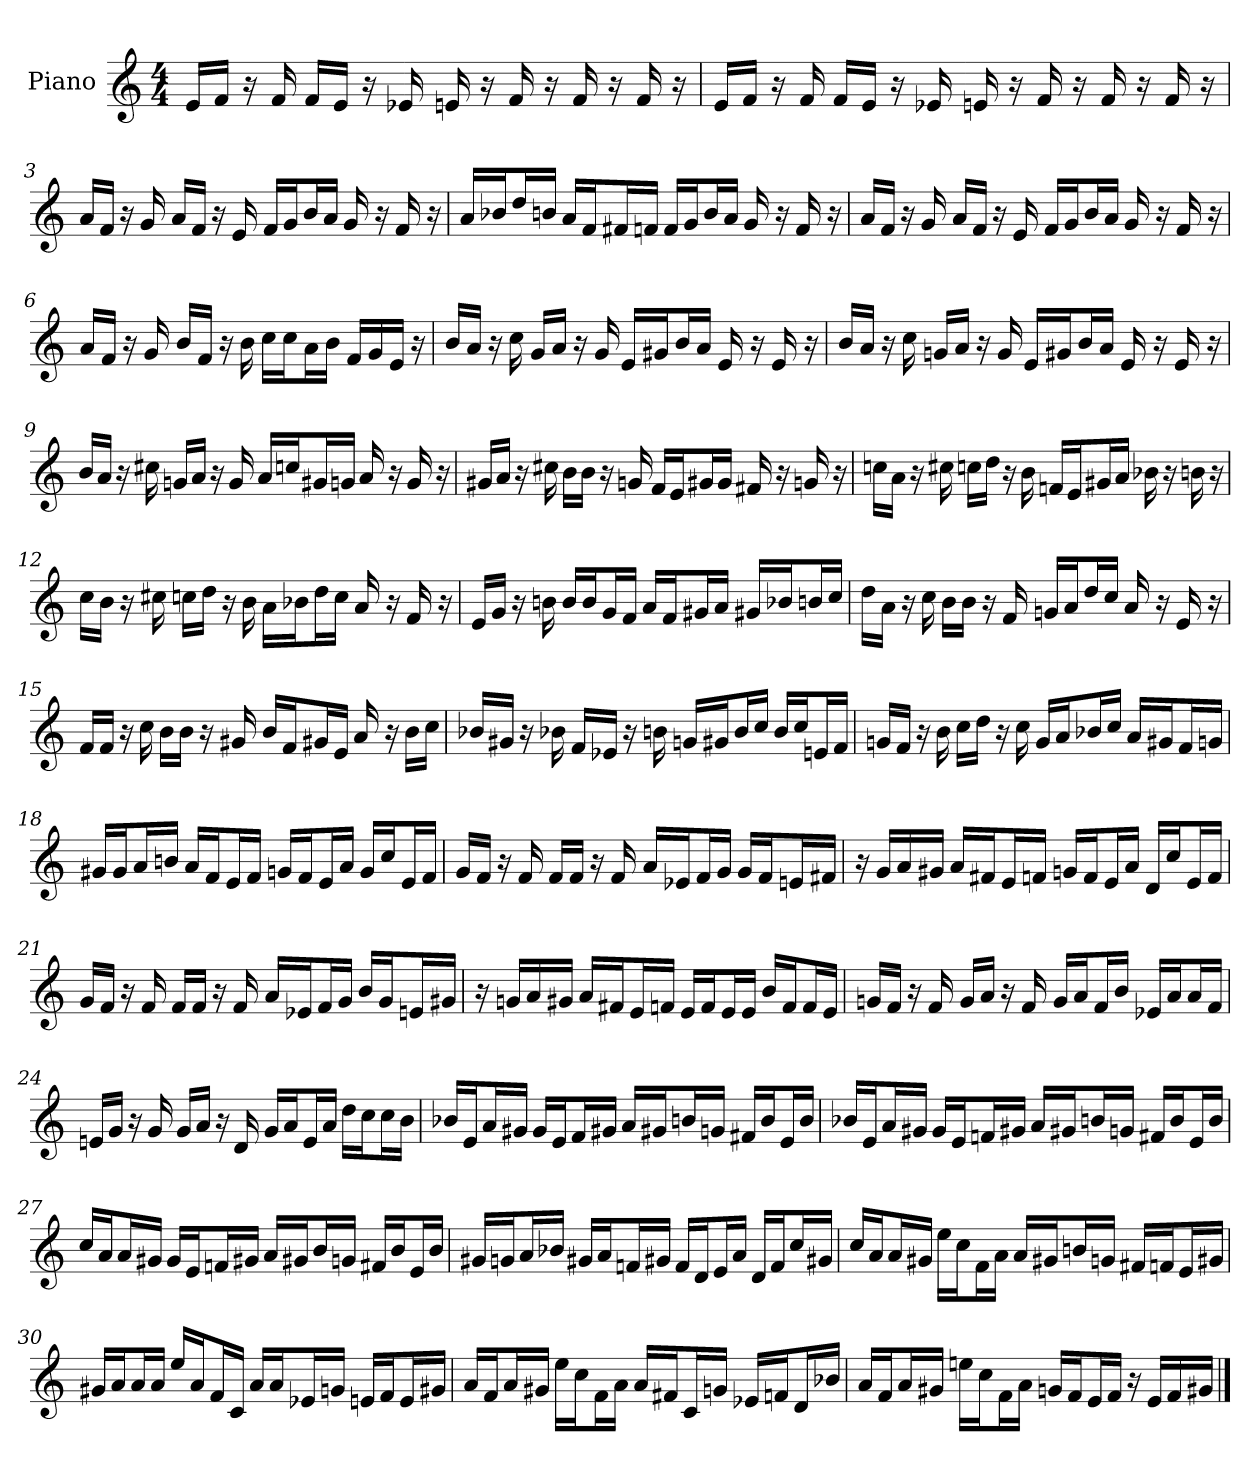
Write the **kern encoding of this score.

**kern
*part1
*staff1
*I"Piano
*I'Pno
*clefG2
*M4/4
*MM60
=1
16e/LL
16f/JJ
16r
16f
16f/LL
16e/JJ
16r
16e-X
16en
16r
16f
16r
16f
16r
16f
16r
=2
16e/LL
16f/JJ
16r
16f
16f/LL
16e/JJ
16r
16e-X
16en
16r
16f
16r
16f
16r
16f
16r
=3
16a/LL
16f/JJ
16r
16g
16a/LL
16f/JJ
16r
16e
16f/LL
16g/J
16b/L
16a/JJ
16g
16r
16f
16r
=4
16a/LL
16b-X/J
16dd/L
16bn/JJ
16a/LL
16f/J
16f#X/L
16fn/JJ
16f/LL
16g/J
16b/L
16a/JJ
16g
16r
16f
16r
=5
16a/LL
16f/JJ
16r
16g
16a/LL
16f/JJ
16r
16e
16f/LL
16g/J
16b/L
16a/JJ
16g
16r
16f
16r
=6
16a/LL
16f/JJ
16r
16g
16b/LL
16f/JJ
16r
16b
16cc\LL
16cc\J
16a\L
16b\JJ
16f/LL
16g/
16e/JJ
16r
=7
16b/LL
16a/JJ
16r
16cc
16g/LL
16a/JJ
16r
16g
16e/LL
16g#X/J
16b/L
16a/JJ
16e
16r
16e
16r
=8
16b/LL
16a/JJ
16r
16cc
16gn/LL
16a/JJ
16r
16g
16e/LL
16g#X/J
16b/L
16a/JJ
16e
16r
16e
16r
=9
16b/LL
16a/JJ
16r
16cc#X
16gn/LL
16a/JJ
16r
16g
16a/LL
16ccn/J
16g#X/L
16gn/JJ
16a
16r
16g
16r
=10
16g#X/LL
16a/JJ
16r
16cc#X
16b\LL
16b\JJ
16r
16gn
16f/LL
16e/J
16g#X/L
16g#/JJ
16f#X
16r
16gn
16r
=11
16ccn\LL
16a\JJ
16r
16cc#X
16ccn\LL
16dd\JJ
16r
16b
16fn/LL
16e/J
16g#X/L
16a/JJ
16b-X
16r
16bn
16r
=12
16cc\LL
16b\JJ
16r
16cc#X
16ccn\LL
16dd\JJ
16r
16b
16a\LL
16b-X\J
16dd\L
16cc\JJ
16a
16r
16f
16r
=13
16e/LL
16g/JJ
16r
16bn
16b/LL
16b/J
16g/L
16f/JJ
16a/LL
16f/J
16g#X/L
16a/JJ
16g#X/LL
16b-X/J
16bn/L
16cc/JJ
=14
16dd\LL
16a\JJ
16r
16cc
16b\LL
16b\JJ
16r
16f
16gn/LL
16a/J
16dd/L
16cc/JJ
16a
16r
16e
16r
=15
16f/LL
16f/JJ
16r
16cc
16b\LL
16b\JJ
16r
16g#X
16b/LL
16f/J
16g#X/L
16e/JJ
16a
16r
16b\LL
16cc\JJ
=16
16b-X/LL
16g#X/JJ
16r
16b-X
16f/LL
16e-X/JJ
16r
16bn
16gn/LL
16g#X/J
16b/L
16cc/JJ
16b/LL
16cc/J
16en/L
16f/JJ
=17
16gn/LL
16f/JJ
16r
16b
16cc\LL
16dd\JJ
16r
16cc
16g/LL
16a/J
16b-X/L
16cc/JJ
16a/LL
16g#X/J
16f/L
16gn/JJ
=18
16g#X/LL
16g#/J
16a/L
16bn/JJ
16a/LL
16f/J
16e/L
16f/JJ
16gn/LL
16f/J
16e/L
16a/JJ
16g/LL
16cc/J
16e/L
16f/JJ
=19
16g/LL
16f/JJ
16r
16f
16f/LL
16f/JJ
16r
16f
16a/LL
16e-X/J
16f/L
16g/JJ
16g/LL
16f/J
16en/L
16f#X/JJ
=20
16r
16g/LL
16a/
16g#X/JJ
16a/LL
16f#X/J
16e/L
16fn/JJ
16gn/LL
16f/J
16e/L
16a/JJ
16d/LL
16cc/J
16e/L
16f/JJ
=21
16g/LL
16f/JJ
16r
16f
16f/LL
16f/JJ
16r
16f
16a/LL
16e-X/J
16f/L
16g/JJ
16b/LL
16g/J
16en/L
16g#X/JJ
=22
16r
16gn/LL
16a/
16g#X/JJ
16a/LL
16f#X/J
16e/L
16fn/JJ
16e/LL
16f/J
16e/L
16e/JJ
16b/LL
16f/J
16f/L
16e/JJ
=23
16gn/LL
16f/JJ
16r
16f
16g/LL
16a/JJ
16r
16f
16g/LL
16a/J
16f/L
16b/JJ
16e-X/LL
16a/J
16a/L
16f/JJ
=24
16en/LL
16g/JJ
16r
16g
16g/LL
16a/JJ
16r
16d
16g/LL
16a/J
16e/L
16a/JJ
16dd\LL
16cc\J
16cc\L
16b\JJ
=25
16b-X/LL
16e/J
16a/L
16g#X/JJ
16g#/LL
16e/J
16f/L
16g#X/JJ
16a/LL
16g#X/J
16bn/L
16gn/JJ
16f#X/LL
16b/J
16e/L
16b/JJ
=26
16b-X/LL
16e/J
16a/L
16g#X/JJ
16g#/LL
16e/J
16fn/L
16g#X/JJ
16a/LL
16g#X/J
16bn/L
16gn/JJ
16f#X/LL
16b/J
16e/L
16b/JJ
=27
16cc/LL
16a/J
16a/L
16g#X/JJ
16g#/LL
16e/J
16fn/L
16g#X/JJ
16a/LL
16g#X/J
16b/L
16gn/JJ
16f#X/LL
16b/J
16e/L
16b/JJ
=28
16g#X/LL
16gn/J
16a/L
16b-X/JJ
16g#X/LL
16a/J
16fn/L
16g#X/JJ
16f/LL
16d/J
16e/L
16a/JJ
16d/LL
16f/J
16cc/L
16g#X/JJ
=29
16cc/LL
16a/J
16a/L
16g#X/JJ
16ee\LL
16cc\J
16f\L
16a\JJ
16a/LL
16g#X/J
16bn/L
16gn/JJ
16f#X/LL
16fn/J
16e/L
16g#X/JJ
=30
16g#X/LL
16a/J
16a/L
16a/JJ
16ee/LL
16a/J
16f/L
16c/JJ
16a/LL
16a/J
16e-X/L
16gn/JJ
16en/LL
16f/J
16e/L
16g#X/JJ
=31
16a/LL
16f/J
16a/L
16g#X/JJ
16ee\LL
16cc\J
16f\L
16a\JJ
16a/LL
16f#X/J
16c/L
16gn/JJ
16e-X/LL
16fn/J
16d/L
16b-X/JJ
=32
16a/LL
16f/J
16a/L
16g#X/JJ
16een\LL
16cc\J
16f\L
16a\JJ
16gn/LL
16f/J
16e/L
16f/JJ
16r
16e/LL
16f/
16g#X/JJ
==
*-
